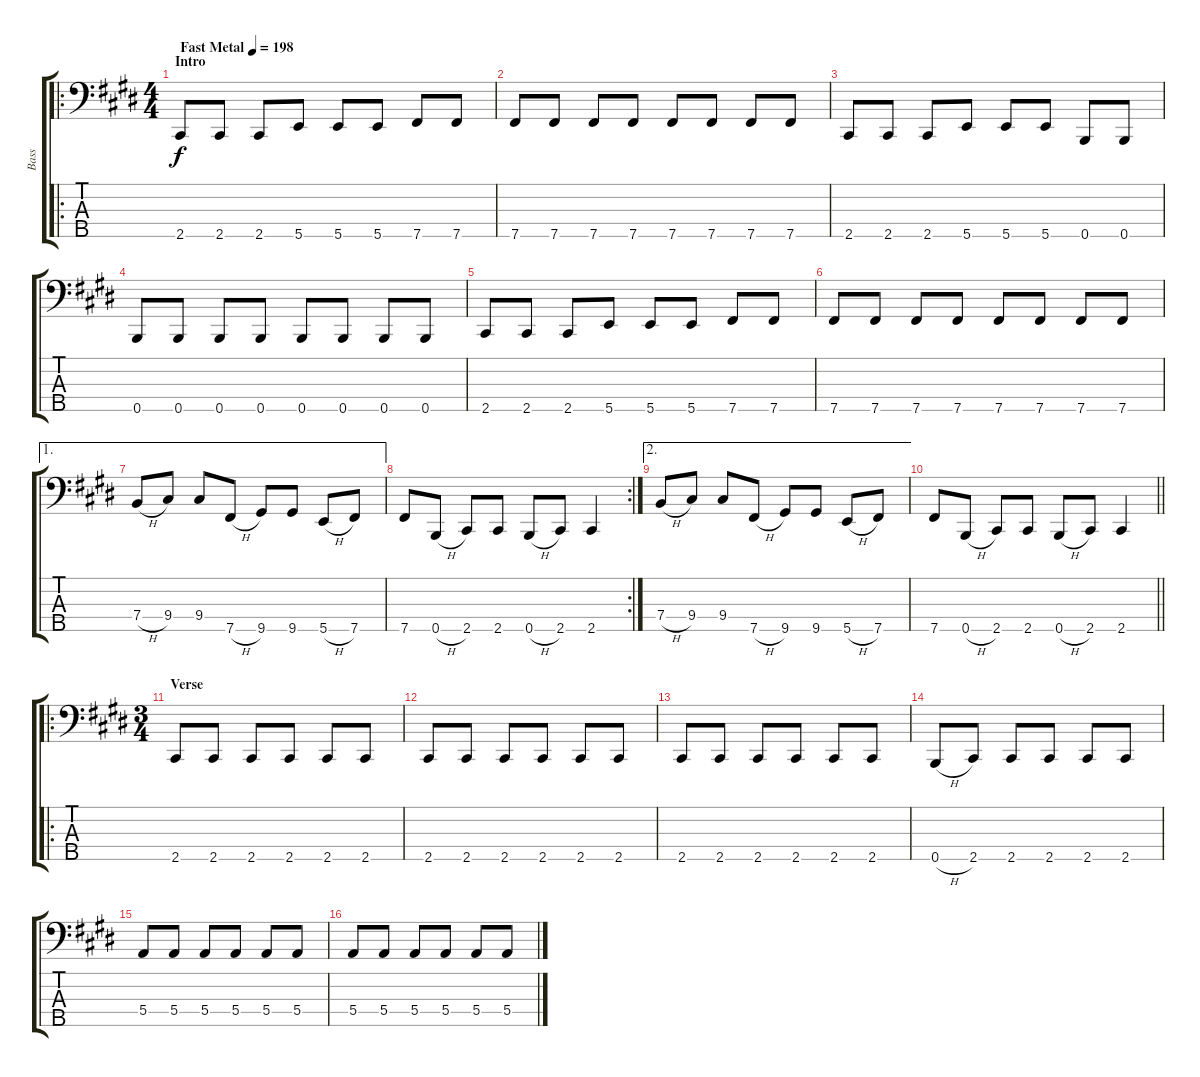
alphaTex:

\track ("Bass" "Bass") {instrument electricbassfinger}
\staff {score tabs}
\tuning (G2 D2 A1 E1 B0) {hide}
\ro
\ts (4 4)
\section ("" "Intro")
\tempo (198 "Fast Metal")
\clef f4
\ks e
2.5.8{dy f instrument electricbassfinger} 2.5.8 2.5.8 5.5.8 5.5.8 5.5.8 7.5.8 7.5.8 |
7.5.8 7.5.8 7.5.8 7.5.8 7.5.8 7.5.8 7.5.8 7.5.8 |
2.5.8 2.5.8 2.5.8 5.5.8 5.5.8 5.5.8 0.5.8 0.5.8 |
0.5.8 0.5.8 0.5.8 0.5.8 0.5.8 0.5.8 0.5.8 0.5.8 |
2.5.8 2.5.8 2.5.8 5.5.8 5.5.8 5.5.8 7.5.8 7.5.8 |
7.5.8 7.5.8 7.5.8 7.5.8 7.5.8 7.5.8 7.5.8 7.5.8 |
\ae 1
7.4{h}.8 9.4.8 9.4.8 7.5{h}.8 9.5.8 9.5.8 5.5{h}.8 7.5.8 |
\rc 2
7.5.8 0.5{h}.8 2.5.8 2.5.8 0.5{h}.8 2.5.8 2.5.4 |
\ae 2
7.4{h}.8 9.4.8 9.4.8 7.5{h}.8 9.5.8 9.5.8 5.5{h}.8 7.5.8 |
\barLineRight lightlight
7.5.8 0.5{h}.8 2.5.8 2.5.8 0.5{h}.8 2.5.8 2.5.4 |
\ro
\ts (3 4)
\section ("" "Verse")
2.5.8 2.5.8 2.5.8 2.5.8 2.5.8 2.5.8 |
2.5.8 2.5.8 2.5.8 2.5.8 2.5.8 2.5.8 |
2.5.8 2.5.8 2.5.8 2.5.8 2.5.8 2.5.8 |
0.5{h}.8 2.5.8 2.5.8 2.5.8 2.5.8 2.5.8 |
5.4.8 5.4.8 5.4.8 5.4.8 5.4.8 5.4.8 |
5.4.8 5.4.8 5.4.8 5.4.8 5.4.8 5.4.8
